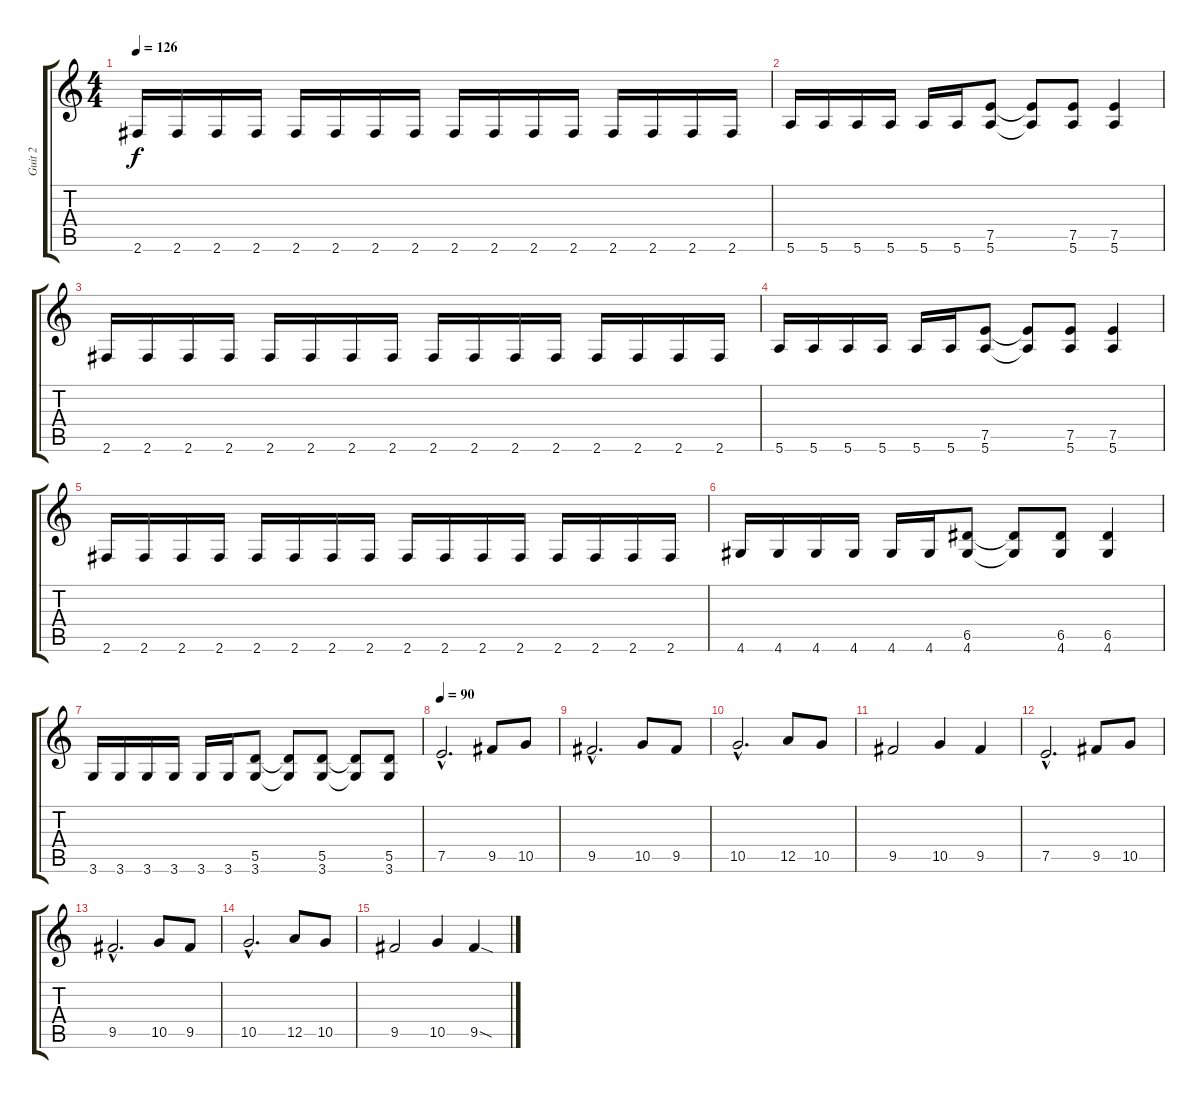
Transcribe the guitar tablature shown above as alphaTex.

\track ("Guit 2" "Guit 2") {instrument overdrivenguitar}
\staff {score tabs}
\tuning (E4 B3 G3 D3 A2 E2) {hide}
\ts (4 4)
\tempo 126
\clef g2
\ks c
2.6.16{dy f} 2.6.16 2.6.16 2.6.16 2.6.16 2.6.16 2.6.16 2.6.16 2.6.16 2.6.16 2.6.16 2.6.16 2.6.16 2.6.16 2.6.16 2.6.16 |
5.6.16 5.6.16 5.6.16 5.6.16 5.6.16 5.6.16 (7.5 5.6).8 (7.5{t} 5.6{t}).8 (7.5 5.6).8 (7.5 5.6).4 |
2.6.16 2.6.16 2.6.16 2.6.16 2.6.16 2.6.16 2.6.16 2.6.16 2.6.16 2.6.16 2.6.16 2.6.16 2.6.16 2.6.16 2.6.16 2.6.16 |
5.6.16 5.6.16 5.6.16 5.6.16 5.6.16 5.6.16 (7.5 5.6).8 (7.5{t} 5.6{t}).8 (7.5 5.6).8 (7.5 5.6).4 |
2.6.16 2.6.16 2.6.16 2.6.16 2.6.16 2.6.16 2.6.16 2.6.16 2.6.16 2.6.16 2.6.16 2.6.16 2.6.16 2.6.16 2.6.16 2.6.16 |
4.6.16 4.6.16 4.6.16 4.6.16 4.6.16 4.6.16 (6.5 4.6).8 (6.5{t} 4.6{t}).8 (6.5 4.6).8 (6.5 4.6).4 |
3.6.16 3.6.16 3.6.16 3.6.16 3.6.16 3.6.16 (5.5 3.6).8 (5.5{t} 3.6{t}).8 (5.5 3.6).8 (5.5{t} 3.6{t}).8 (5.5 3.6).8 |
\tempo 90
7.5{hac}.2{d} 9.5.8 10.5.8 |
9.5{hac}.2{d} 10.5.8 9.5.8 |
10.5{hac}.2{d} 12.5.8 10.5.8 |
9.5.2 10.5.4 9.5.4 |
7.5{hac}.2{d} 9.5.8 10.5.8 |
9.5{hac}.2{d} 10.5.8 9.5.8 |
10.5{hac}.2{d} 12.5.8 10.5.8 |
9.5.2 10.5.4 9.5{sod}.4
